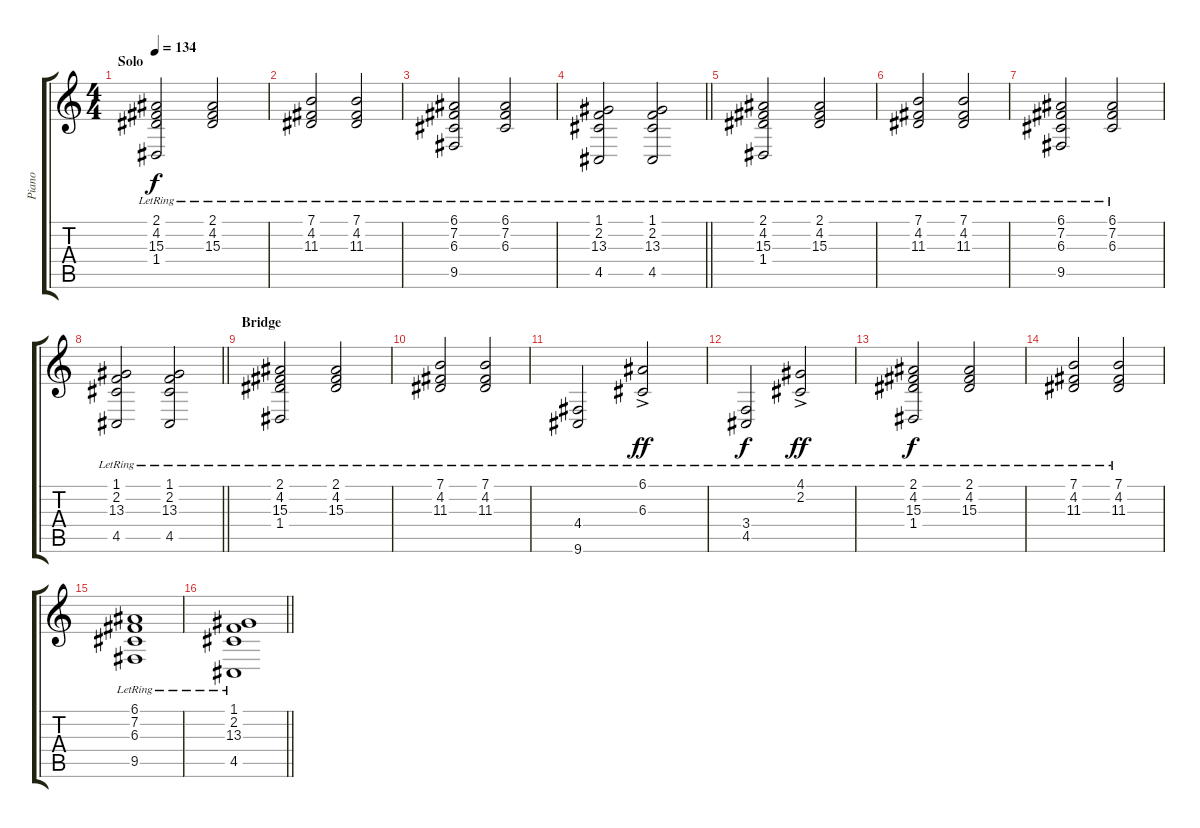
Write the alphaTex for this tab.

\track ("Piano" "Piano") {instrument acousticgrandpiano}
\staff {score tabs}
\tuning (E4 B3 G3 D3 A2 E2) {hide}
\ts (4 4)
\section ("" "Solo")
\tempo 134
\clef g2
\ks c
(2.1{lr} 4.2{lr} 15.3{lr} 1.4{lr}).2{dy f} (2.1{lr} 4.2{lr} 15.3{lr}).2 |
(7.1{lr} 4.2{lr} 11.3{lr}).2 (7.1{lr} 4.2{lr} 11.3{lr}).2 |
(6.1{lr} 7.2{lr} 6.3{lr} 9.5{lr}).2 (6.1{lr} 7.2{lr} 6.3{lr}).2 |
\barLineRight lightlight
(1.1{lr} 2.2{lr} 13.3{lr} 4.5{lr}).2 (1.1{lr} 2.2{lr} 13.3{lr} 4.5{lr}).2 |
(2.1{lr} 4.2{lr} 15.3{lr} 1.4{lr}).2 (2.1{lr} 4.2{lr} 15.3{lr}).2 |
(7.1{lr} 4.2{lr} 11.3{lr}).2 (7.1{lr} 4.2{lr} 11.3{lr}).2 |
(6.1{lr} 7.2{lr} 6.3{lr} 9.5{lr}).2 (6.1{lr} 7.2{lr} 6.3{lr}).2 |
\barLineRight lightlight
(1.1{lr} 2.2{lr} 13.3{lr} 4.5{lr}).2 (1.1{lr} 2.2{lr} 13.3{lr} 4.5{lr}).2 |
\section ("" "Bridge")
(2.1{lr} 4.2{lr} 15.3{lr} 1.4{lr}).2 (2.1{lr} 4.2{lr} 15.3{lr}).2 |
(7.1{lr} 4.2{lr} 11.3{lr}).2 (7.1{lr} 4.2{lr} 11.3{lr}).2 |
(4.4{lr} 9.6{lr}).2 (6.1{ac} 6.3{ac lr}).2{dy ff} |
(3.4{lr} 4.5{lr}).2{dy f} (4.1{ac lr} 2.2{ac lr}).2{dy ff} |
(2.1{lr} 4.2{lr} 15.3{lr} 1.4{lr}).2{dy f} (2.1{lr} 4.2{lr} 15.3{lr}).2 |
(7.1{lr} 4.2{lr} 11.3{lr}).2 (7.1{lr} 4.2{lr} 11.3{lr}).2 |
(6.1{lr} 7.2{lr} 6.3{lr} 9.5{lr}).1 |
\barLineRight lightlight
(1.1{lr} 2.2{lr} 13.3{lr} 4.5{lr}).1
